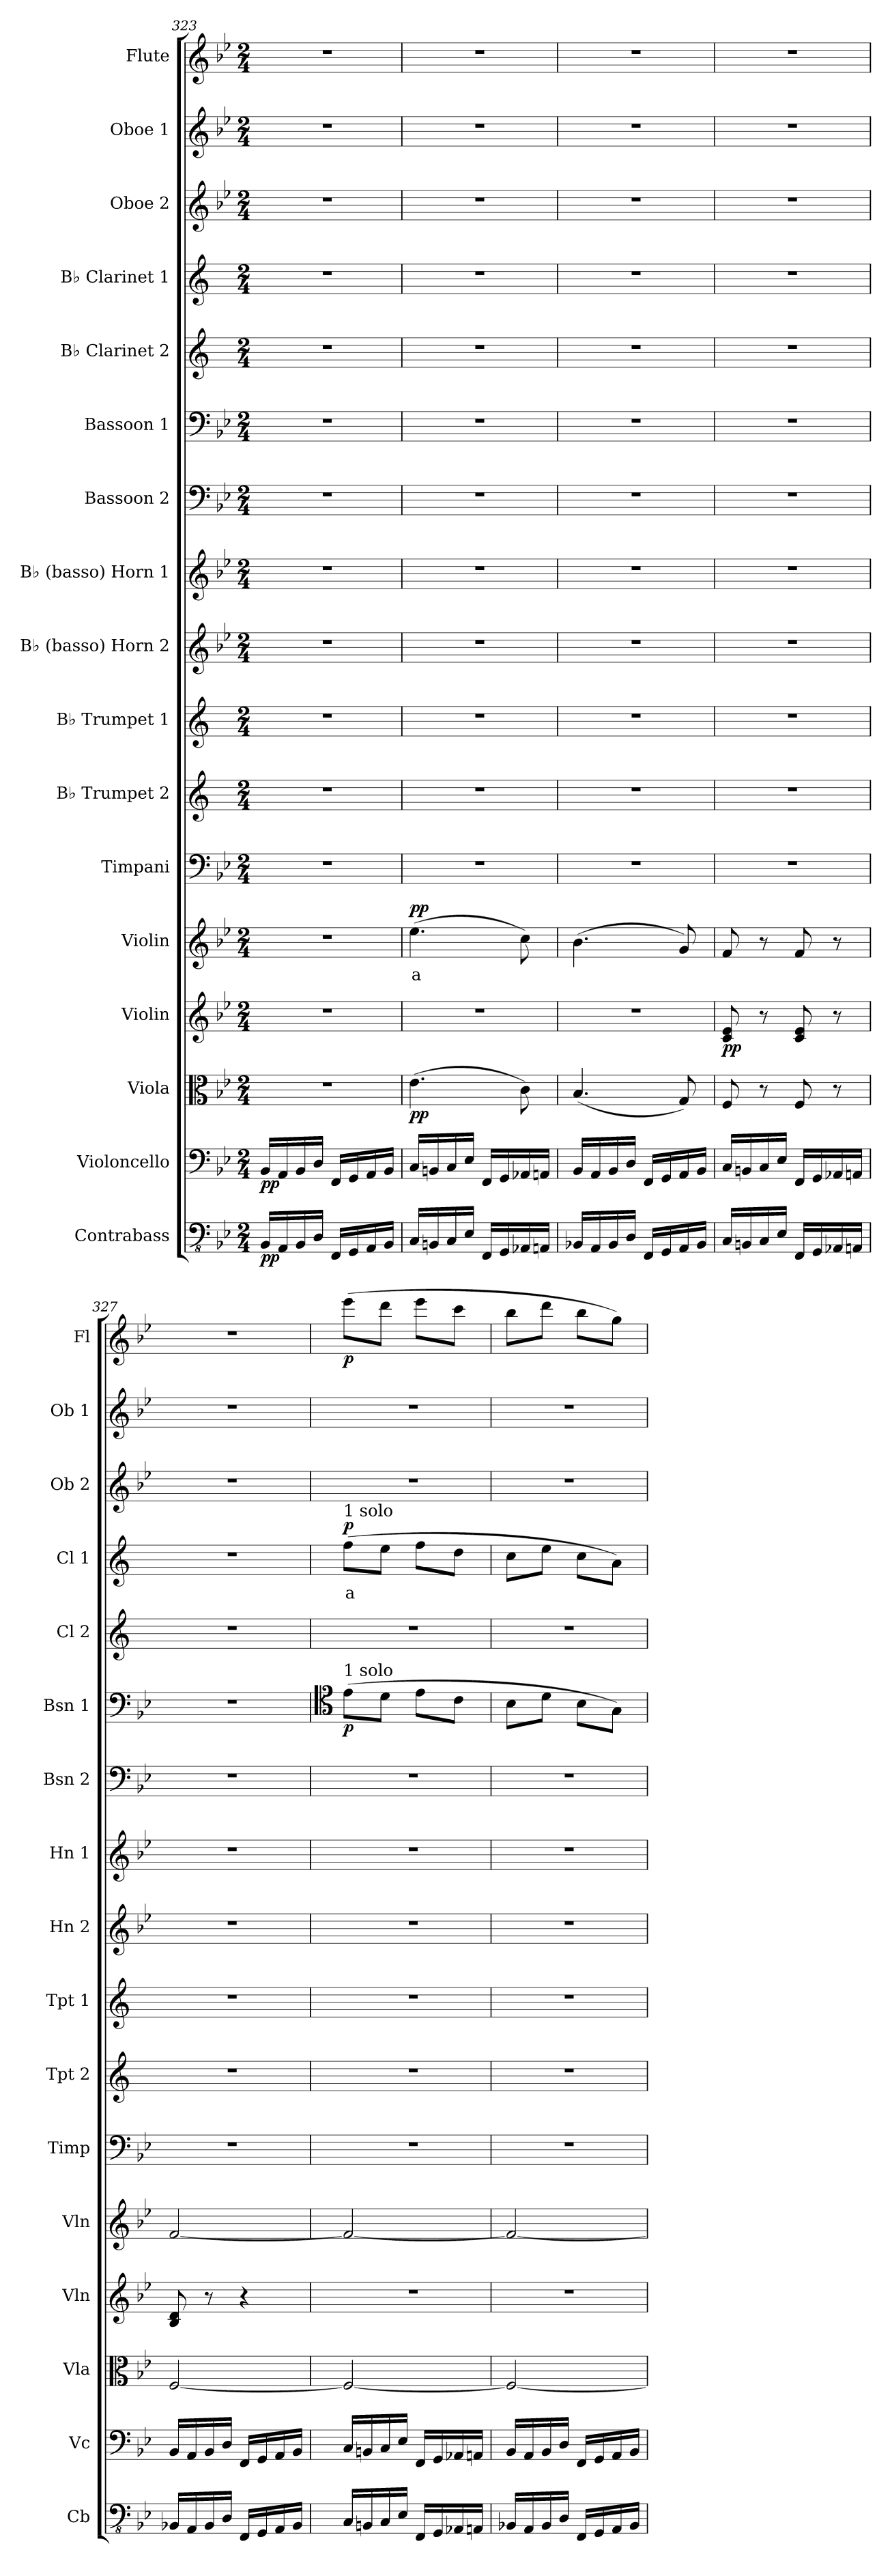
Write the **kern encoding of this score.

**kern	**dynam	**kern	**dynam	**kern	**dynam	**kern	**dynam	**kern	**text	**dynam	**kern	**kern	**kern	**kern	**kern	**kern	**kern	**dynam	**kern	**kern	**text	**dynam	**kern	**kern	**kern	**dynam
*part17	*part17	*part16	*part16	*part15	*part15	*part14	*part14	*part13	*part13	*part13	*part12	*part11	*part10	*part9	*part8	*part7	*part6	*part6	*part5	*part4	*part4	*part4	*part3	*part2	*part1	*part1
*staff17	*staff17	*staff16	*staff16	*staff15	*staff15	*staff14	*staff14	*staff13	*staff13	*staff13	*staff12	*staff11	*staff10	*staff9	*staff8	*staff7	*staff6	*staff6	*staff5	*staff4	*staff4	*staff4	*staff3	*staff2	*staff1	*staff1
*I"Contrabass	*	*I"Violoncello	*	*I"Viola	*	*I"Violin	*	*I"Violin	*	*	*I"Timpani	*I"B♭ Trumpet 2	*I"B♭ Trumpet 1	*I"B♭ (basso) Horn 2	*I"B♭ (basso) Horn 1	*I"Bassoon 2	*I"Bassoon 1	*	*I"B♭ Clarinet 2	*I"B♭ Clarinet 1	*	*	*I"Oboe 2	*I"Oboe 1	*I"Flute	*
*I'Cb	*	*I'Vc	*	*I'Vla	*	*I'Vln	*	*I'Vln	*	*	*I'Timp	*I'Tpt 2	*I'Tpt 1	*I'Hn 2	*I'Hn 1	*I'Bsn 2	*I'Bsn 1	*	*I'Cl 2	*I'Cl 1	*	*	*I'Ob 2	*I'Ob 1	*I'Fl	*
*clefFv4	*	*clefF4	*	*clefC3	*	*clefG2	*	*clefG2	*	*	*clefF4	*clefG2	*clefG2	*clefG2	*clefG2	*clefF4	*clefF4	*	*clefG2	*clefG2	*	*	*clefG2	*clefG2	*clefG2	*
*	*	*	*	*	*	*	*	*	*	*	*	*ITrd1c2	*ITrd1c2	*ITrd8c14	*ITrd8c14	*	*	*	*ITrd1c2	*ITrd1c2	*	*	*	*	*	*
*k[b-e-]	*	*k[b-e-]	*	*k[b-e-]	*	*k[b-e-]	*	*k[b-e-]	*	*	*k[b-e-]	*k[b-e-]	*k[b-e-]	*k[b-e-]	*k[b-e-]	*k[b-e-]	*k[b-e-]	*	*k[b-e-]	*k[b-e-]	*	*	*k[b-e-]	*k[b-e-]	*k[b-e-]	*
*M2/4	*	*M2/4	*	*M2/4	*	*M2/4	*	*M2/4	*	*	*M2/4	*M2/4	*M2/4	*M2/4	*M2/4	*M2/4	*M2/4	*	*M2/4	*M2/4	*	*	*M2/4	*M2/4	*M2/4	*
=323	=323	=323	=323	=323	=323	=323	=323	=323	=323	=323	=323	=323	=323	=323	=323	=323	=323	=323	=323	=323	=323	=323	=323	=323	=323	=323
!	!LO:DY:b	!	!LO:DY:b	!	!	!	!	!	!	!	!	!	!	!	!	!	!	!	!	!	!	!	!	!	!	!
16BBB-/LL	pp	16BB-/LL	pp	2r	.	2r	.	2r	.	.	2r	2r	2r	2r	2r	2r	2r	.	2r	2r	.	.	2r	2r	2r	.
16AAA/	.	16AA/	.	.	.	.	.	.	.	.	.	.	.	.	.	.	.	.	.	.	.	.	.	.	.	.
16BBB-/	.	16BB-/	.	.	.	.	.	.	.	.	.	.	.	.	.	.	.	.	.	.	.	.	.	.	.	.
16DD/JJ	.	16D/JJ	.	.	.	.	.	.	.	.	.	.	.	.	.	.	.	.	.	.	.	.	.	.	.	.
16FFF/LL	.	16FF/LL	.	.	.	.	.	.	.	.	.	.	.	.	.	.	.	.	.	.	.	.	.	.	.	.
16GGG/	.	16GG/	.	.	.	.	.	.	.	.	.	.	.	.	.	.	.	.	.	.	.	.	.	.	.	.
16AAA/	.	16AA/	.	.	.	.	.	.	.	.	.	.	.	.	.	.	.	.	.	.	.	.	.	.	.	.
16BBB-/JJ	.	16BB-/JJ	.	.	.	.	.	.	.	.	.	.	.	.	.	.	.	.	.	.	.	.	.	.	.	.
=324	=324	=324	=324	=324	=324	=324	=324	=324	=324	=324	=324	=324	=324	=324	=324	=324	=324	=324	=324	=324	=324	=324	=324	=324	=324	=324
!	!	!	!	!	!LO:DY:b	!	!	!	!LO:LY:b:color=#FF0000	!LO:DY:b	!	!	!	!	!	!	!	!	!	!	!	!	!	!	!	!
16CC/LL	.	16C/LL	.	(>4.e-\	pp	2r	.	(>4.ee-\	a	pp	2r	2r	2r	2r	2r	2r	2r	.	2r	2r	.	.	2r	2r	2r	.
16BBBn/	.	16BBn/	.	.	.	.	.	.	.	.	.	.	.	.	.	.	.	.	.	.	.	.	.	.	.	.
16CC/	.	16C/	.	.	.	.	.	.	.	.	.	.	.	.	.	.	.	.	.	.	.	.	.	.	.	.
16EE-/JJ	.	16E-/JJ	.	.	.	.	.	.	.	.	.	.	.	.	.	.	.	.	.	.	.	.	.	.	.	.
16FFF/LL	.	16FF/LL	.	.	.	.	.	.	.	.	.	.	.	.	.	.	.	.	.	.	.	.	.	.	.	.
16GGG/	.	16GG/	.	.	.	.	.	.	.	.	.	.	.	.	.	.	.	.	.	.	.	.	.	.	.	.
16AAA-X/	.	16AA-X/	.	8c\)	.	.	.	8cc\)	.	.	.	.	.	.	.	.	.	.	.	.	.	.	.	.	.	.
16AAAn/JJ	.	16AAn/JJ	.	.	.	.	.	.	.	.	.	.	.	.	.	.	.	.	.	.	.	.	.	.	.	.
=325	=325	=325	=325	=325	=325	=325	=325	=325	=325	=325	=325	=325	=325	=325	=325	=325	=325	=325	=325	=325	=325	=325	=325	=325	=325	=325
16BBB-X/LL	.	16BB-/LL	.	(<4.B-/	.	2r	.	(>4.b-\	.	.	2r	2r	2r	2r	2r	2r	2r	.	2r	2r	.	.	2r	2r	2r	.
16AAA/	.	16AA/	.	.	.	.	.	.	.	.	.	.	.	.	.	.	.	.	.	.	.	.	.	.	.	.
16BBB-/	.	16BB-/	.	.	.	.	.	.	.	.	.	.	.	.	.	.	.	.	.	.	.	.	.	.	.	.
16DD/JJ	.	16D/JJ	.	.	.	.	.	.	.	.	.	.	.	.	.	.	.	.	.	.	.	.	.	.	.	.
16FFF/LL	.	16FF/LL	.	.	.	.	.	.	.	.	.	.	.	.	.	.	.	.	.	.	.	.	.	.	.	.
16GGG/	.	16GG/	.	.	.	.	.	.	.	.	.	.	.	.	.	.	.	.	.	.	.	.	.	.	.	.
16AAA/	.	16AA/	.	8G/)	.	.	.	8g/)	.	.	.	.	.	.	.	.	.	.	.	.	.	.	.	.	.	.
16BBB-/JJ	.	16BB-/JJ	.	.	.	.	.	.	.	.	.	.	.	.	.	.	.	.	.	.	.	.	.	.	.	.
=326	=326	=326	=326	=326	=326	=326	=326	=326	=326	=326	=326	=326	=326	=326	=326	=326	=326	=326	=326	=326	=326	=326	=326	=326	=326	=326
!	!	!	!	!	!	!	!LO:DY:b	!	!	!	!	!	!	!	!	!	!	!	!	!	!	!	!	!	!	!
16CC/LL	.	16C/LL	.	8F/	.	8c/ 8e-/	pp	8f/	.	.	2r	2r	2r	2r	2r	2r	2r	.	2r	2r	.	.	2r	2r	2r	.
16BBBn/	.	16BBn/	.	.	.	.	.	.	.	.	.	.	.	.	.	.	.	.	.	.	.	.	.	.	.	.
16CC/	.	16C/	.	8r	.	8r	.	8r	.	.	.	.	.	.	.	.	.	.	.	.	.	.	.	.	.	.
16EE-/JJ	.	16E-/JJ	.	.	.	.	.	.	.	.	.	.	.	.	.	.	.	.	.	.	.	.	.	.	.	.
16FFF/LL	.	16FF/LL	.	8F/	.	8c/ 8e-/	.	8f/	.	.	.	.	.	.	.	.	.	.	.	.	.	.	.	.	.	.
16GGG/	.	16GG/	.	.	.	.	.	.	.	.	.	.	.	.	.	.	.	.	.	.	.	.	.	.	.	.
16AAA-X/	.	16AA-X/	.	8r	.	8r	.	8r	.	.	.	.	.	.	.	.	.	.	.	.	.	.	.	.	.	.
16AAAn/JJ	.	16AAn/JJ	.	.	.	.	.	.	.	.	.	.	.	.	.	.	.	.	.	.	.	.	.	.	.	.
!!LO:PB:g=z
=327	=327	=327	=327	=327	=327	=327	=327	=327	=327	=327	=327	=327	=327	=327	=327	=327	=327	=327	=327	=327	=327	=327	=327	=327	=327	=327
16BBB-X/LL	.	16BB-/LL	.	[2F/	.	8B-/ 8d/	.	[2f/	.	.	2r	2r	2r	2r	2r	2r	2r	.	2r	2r	.	.	2r	2r	2r	.
16AAA/	.	16AA/	.	.	.	.	.	.	.	.	.	.	.	.	.	.	.	.	.	.	.	.	.	.	.	.
16BBB-/	.	16BB-/	.	.	.	8r	.	.	.	.	.	.	.	.	.	.	.	.	.	.	.	.	.	.	.	.
16DD/JJ	.	16D/JJ	.	.	.	.	.	.	.	.	.	.	.	.	.	.	.	.	.	.	.	.	.	.	.	.
16FFF/LL	.	16FF/LL	.	.	.	4r	.	.	.	.	.	.	.	.	.	.	.	.	.	.	.	.	.	.	.	.
16GGG/	.	16GG/	.	.	.	.	.	.	.	.	.	.	.	.	.	.	.	.	.	.	.	.	.	.	.	.
16AAA/	.	16AA/	.	.	.	.	.	.	.	.	.	.	.	.	.	.	.	.	.	.	.	.	.	.	.	.
16BBB-/JJ	.	16BB-/JJ	.	.	.	.	.	.	.	.	.	.	.	.	.	.	.	.	.	.	.	.	.	.	.	.
=328	=328	=328	=328	=328	=328	=328	=328	=328	=328	=328	=328	=328	=328	=328	=328	=328	=328	=328	=328	=328	=328	=328	=328	=328	=328	=328
*	*	*	*	*	*	*	*	*	*	*	*	*	*	*	*	*	*clefC4	*	*	*	*	*	*	*	*	*
!	!	!	!	!	!	!	!	!	!	!	!	!	!	!	!	!	!	!	!	!LO:TX:a:t=1 solo	!	!	!	!	!	!
!	!	!	!	!	!	!	!	!	!	!	!	!	!	!	!	!	!LO:TX:a:t=1 solo	!	!	!	!	!	!	!	!	!
!	!	!	!	!	!	!	!	!	!	!	!	!	!	!	!	!	!	!LO:DY:b	!	!	!LO:LY:b:color=#FF0000	!LO:DY:b	!	!	!	!LO:DY:b
16CC/LL	.	16C/LL	.	2F/_	.	2r	.	2f/_	.	.	2r	2r	2r	2r	2r	2r	(>8e-\L	p	2r	(>8ee-\L	a	p	2r	2r	(>8eee-\L	p
16BBBn/	.	16BBn/	.	.	.	.	.	.	.	.	.	.	.	.	.	.	.	.	.	.	.	.	.	.	.	.
16CC/	.	16C/	.	.	.	.	.	.	.	.	.	.	.	.	.	.	8d\J	.	.	8dd\J	.	.	.	.	8ddd\J	.
16EE-/JJ	.	16E-/JJ	.	.	.	.	.	.	.	.	.	.	.	.	.	.	.	.	.	.	.	.	.	.	.	.
16FFF/LL	.	16FF/LL	.	.	.	.	.	.	.	.	.	.	.	.	.	.	8e-\L	.	.	8ee-\L	.	.	.	.	8eee-\L	.
16GGG/	.	16GG/	.	.	.	.	.	.	.	.	.	.	.	.	.	.	.	.	.	.	.	.	.	.	.	.
16AAA-X/	.	16AA-X/	.	.	.	.	.	.	.	.	.	.	.	.	.	.	8c\J	.	.	8cc\J	.	.	.	.	8ccc\J	.
16AAAn/JJ	.	16AAn/JJ	.	.	.	.	.	.	.	.	.	.	.	.	.	.	.	.	.	.	.	.	.	.	.	.
=329	=329	=329	=329	=329	=329	=329	=329	=329	=329	=329	=329	=329	=329	=329	=329	=329	=329	=329	=329	=329	=329	=329	=329	=329	=329	=329
16BBB-X/LL	.	16BB-/LL	.	2F/_	.	2r	.	2f/_	.	.	2r	2r	2r	2r	2r	2r	8B-\L	.	2r	8b-\L	.	.	2r	2r	8bb-\L	.
16AAA/	.	16AA/	.	.	.	.	.	.	.	.	.	.	.	.	.	.	.	.	.	.	.	.	.	.	.	.
16BBB-/	.	16BB-/	.	.	.	.	.	.	.	.	.	.	.	.	.	.	8d\J	.	.	8dd\J	.	.	.	.	8ddd\J	.
16DD/JJ	.	16D/JJ	.	.	.	.	.	.	.	.	.	.	.	.	.	.	.	.	.	.	.	.	.	.	.	.
16FFF/LL	.	16FF/LL	.	.	.	.	.	.	.	.	.	.	.	.	.	.	8B-\L	.	.	8b-\L	.	.	.	.	8bb-\L	.
16GGG/	.	16GG/	.	.	.	.	.	.	.	.	.	.	.	.	.	.	.	.	.	.	.	.	.	.	.	.
16AAA/	.	16AA/	.	.	.	.	.	.	.	.	.	.	.	.	.	.	8G\J)	.	.	8g\J)	.	.	.	.	8gg\J)	.
16BBB-/JJ	.	16BB-/JJ	.	.	.	.	.	.	.	.	.	.	.	.	.	.	.	.	.	.	.	.	.	.	.	.
=	=	=	=	=	=	=	=	=	=	=	=	=	=	=	=	=	=	=	=	=	=	=	=	=	=	=
*-	*-	*-	*-	*-	*-	*-	*-	*-	*-	*-	*-	*-	*-	*-	*-	*-	*-	*-	*-	*-	*-	*-	*-	*-	*-	*-
